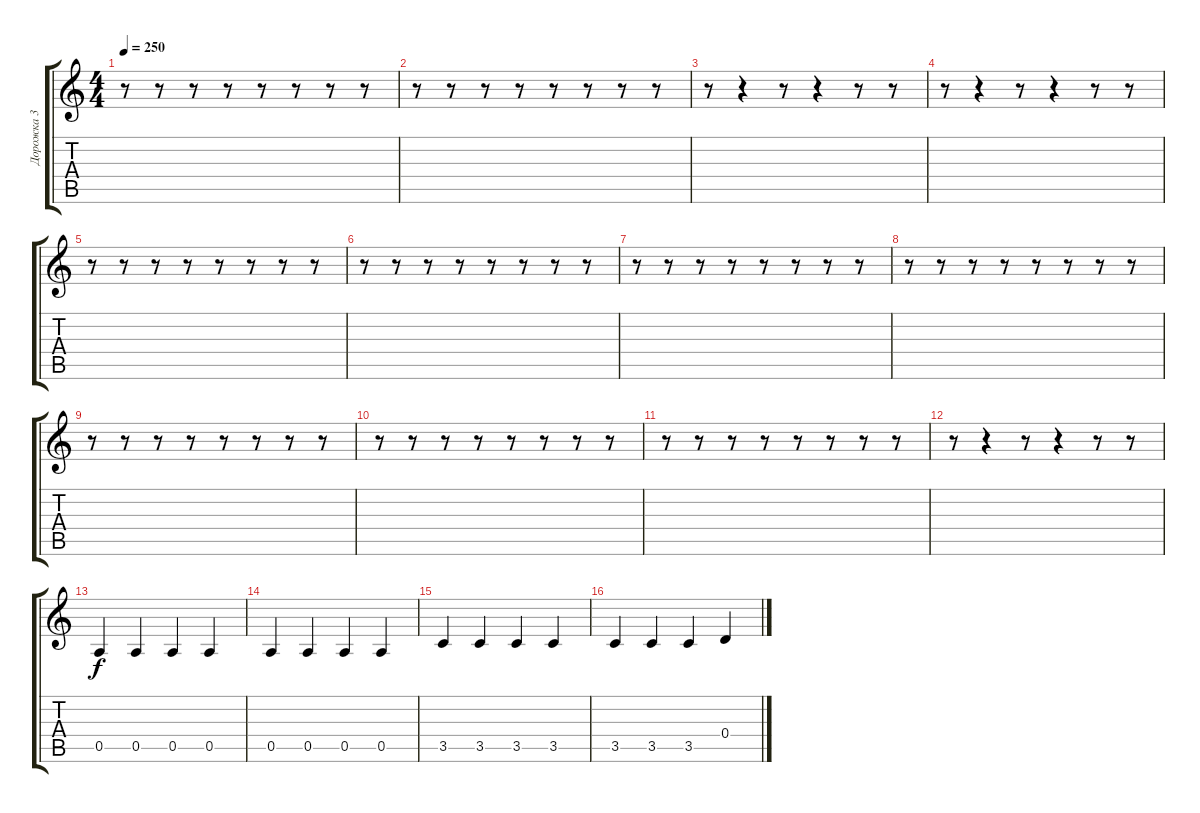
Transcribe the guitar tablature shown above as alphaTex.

\track ("Дорожка 3" "Дорожка 3") {instrument electricbasspick}
\staff {score tabs}
\tuning (E4 B3 G3 D3 A2 E2) {hide}
\ts (4 4)
\tempo 250
\clef g2
\ks c
r.8{dy f} r.8 r.8 r.8 r.8 r.8 r.8 r.8 |
r.8 r.8 r.8 r.8 r.8 r.8 r.8 r.8 |
r.8 r.4 r.8 r.4 r.8 r.8 |
r.8 r.4 r.8 r.4 r.8 r.8 |
r.8 r.8 r.8 r.8 r.8 r.8 r.8 r.8 |
r.8 r.8 r.8 r.8 r.8 r.8 r.8 r.8 |
r.8 r.8 r.8 r.8 r.8 r.8 r.8 r.8 |
r.8 r.8 r.8 r.8 r.8 r.8 r.8 r.8 |
r.8 r.8 r.8 r.8 r.8 r.8 r.8 r.8 |
r.8 r.8 r.8 r.8 r.8 r.8 r.8 r.8 |
r.8 r.8 r.8 r.8 r.8 r.8 r.8 r.8 |
r.8 r.4 r.8 r.4 r.8 r.8 |
0.5.4 0.5.4 0.5.4 0.5.4 |
0.5.4 0.5.4 0.5.4 0.5.4 |
3.5.4 3.5.4 3.5.4 3.5.4 |
3.5.4 3.5.4 3.5.4 0.4.4
